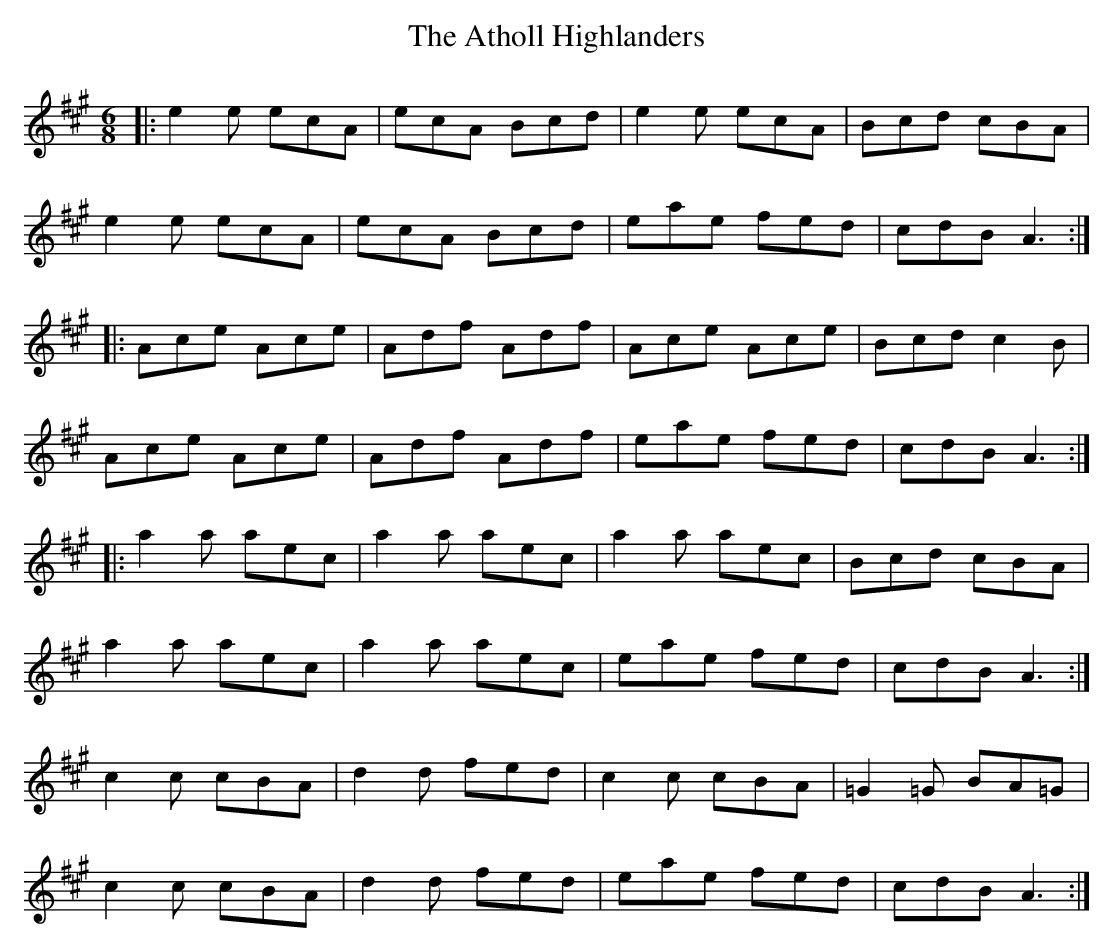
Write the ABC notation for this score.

X:1
T: Atholl Highlanders, The
M: 6/8
L: 1/8
K: Amaj
|: e2e ecA|ecA Bcd|e2e ecA|Bcd cBA|
e2e ecA|ecA Bcd|eae fed|cdB A3 :|
|: Ace Ace|Adf Adf|Ace Ace|Bcd c2B|
Ace Ace|Adf Adf|eae fed|cdB A3 :|
|: a2a aec|a2a aec|a2a aec|Bcd cBA|
a2a aec|a2a aec|eae fed|cdB A3 :|
c2c cBA|d2d fed|c2c cBA|=G2=G BA=G|
c2c cBA|d2d fed|eae fed|cdB A3 :|
